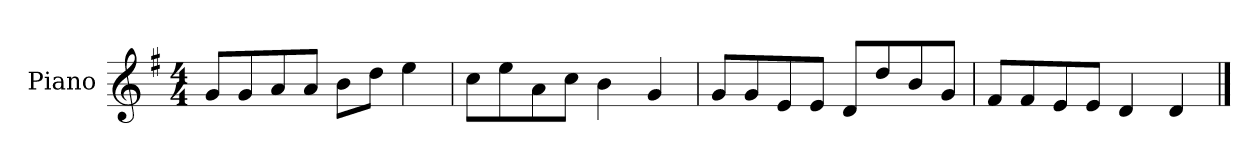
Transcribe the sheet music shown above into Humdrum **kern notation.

**kern
*part1
*staff1
*I"Piano
*I'P-no
*clefG2
*k[f#]
*M4/4
*MM90
=1
8g/L
8g/
8a/
8a/J
8b\L
8dd\J
4ee\
=2
8cc\L
8ee\
8a\
8cc\J
4b\
4g/
=3
8g/L
8g/
8e/
8e/J
8d/L
8dd/
8b/
8g/J
=4
8f#/L
8f#/
8e/
8e/J
4d/
4d/
==
*-
